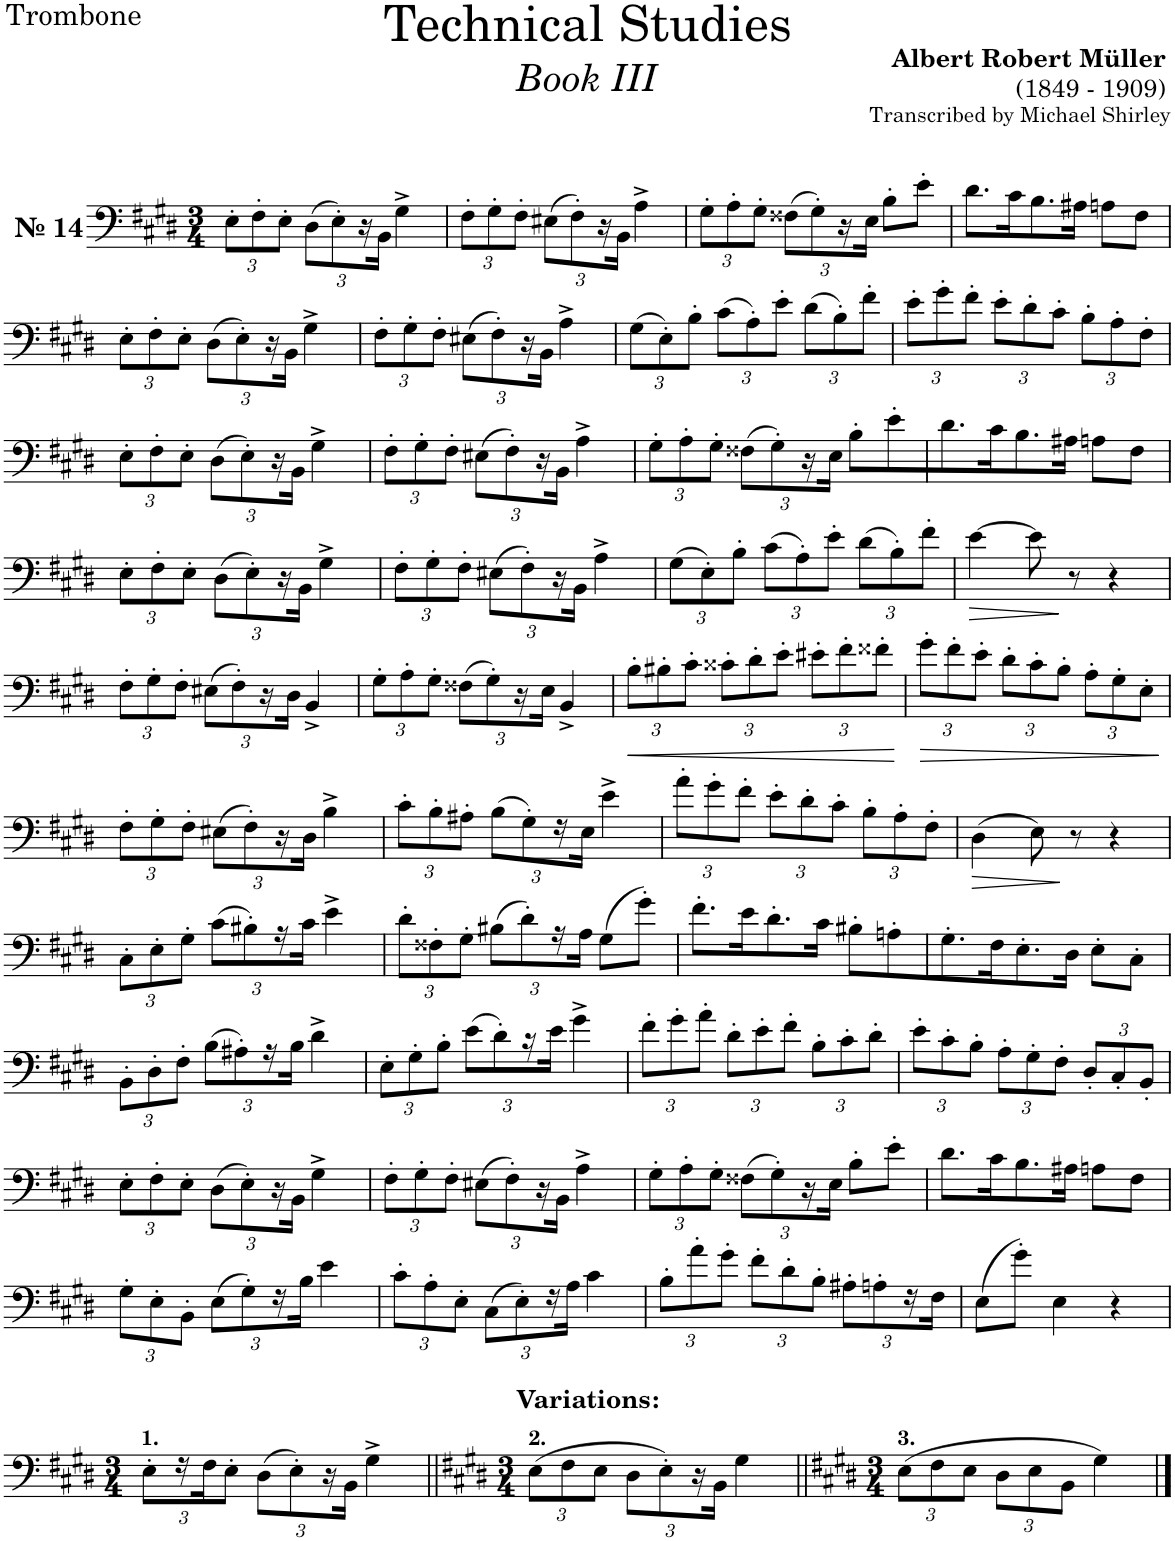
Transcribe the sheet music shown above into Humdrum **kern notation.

**kern	**dynam
*part1	*part1
*staff1	*staff1
*I"Trombone	*
*I'Tbn.	*
*clefF4	*
*k[f#c#g#d#]	*
*M3/4	*
*Xbrackettup	*
=1	=1
!LO:TX:a:B:t=№ 14	!
12E'\L	.
12F#'\	.
12E'\J	.
(12D#\L	.
12E'\)	.
24r	.
24BB\JL	.
4G#^\	.
=2	=2
12F#'\L	.
12G#'\	.
12F#'\J	.
(12E#X\L	.
12F#'\)	.
24r	.
24BB\JL	.
4A^\	.
=3	=3
12G#'\L	.
12A'\	.
12G#'\J	.
(12F##X\L	.
12G#'\)	.
24r	.
24E\JL	.
8B'\L	.
8e'\J	.
=4	=4
8.d#\L	.
16c#\L	.
8.B\	.
16A#X\JL	.
8An\L	.
8F#\J	.
!!LO:LB:g=z
=5	=5
12E'\L	.
12F#'\	.
12E'\J	.
(12D#\L	.
12E'\)	.
24r	.
24BB\JL	.
4G#^\	.
=6	=6
12F#'\L	.
12G#'\	.
12F#'\J	.
(12E#X\L	.
12F#'\)	.
24r	.
24BB\JL	.
4A^\	.
=7	=7
(12G#\L	.
12E'\)	.
12B'\J	.
(12c#\L	.
12A'\)	.
12e'\J	.
(12d#\L	.
12B'\)	.
12f#'\J	.
=8	=8
12e'\L	.
12g#'\	.
12f#'\J	.
12e'\L	.
12d#'\	.
12c#'\J	.
12B'\L	.
12A'\	.
12F#'\J	.
!!LO:LB:g=z
=9	=9
12E'\L	.
12F#'\	.
12E'\J	.
(12D#\L	.
12E'\)	.
24r	.
24BB\JL	.
4G#^\	.
=10	=10
12F#'\L	.
12G#'\	.
12F#'\J	.
(12E#X\L	.
12F#'\)	.
24r	.
24BB\JL	.
4A^\	.
=11	=11
12G#'\L	.
12A'\	.
12G#'\J	.
(12F##X\L	.
12G#'\)	.
24r	.
24E\JL	.
8B'\L	.
8e'\	.
=12	=12
8.d#\	.
16c#\L	.
8.B\	.
16A#X\JL	.
8An\L	.
8F#\J	.
!!LO:LB:g=z
=13	=13
12E'\L	.
12F#'\	.
12E'\J	.
(12D#\L	.
12E'\)	.
24r	.
24BB\JL	.
4G#^\	.
=14	=14
12F#'\L	.
12G#'\	.
12F#'\J	.
(12E#X\L	.
12F#'\)	.
24r	.
24BB\JL	.
4A^\	.
=15	=15
(12G#\L	.
12E'\)	.
12B'\J	.
(12c#\L	.
12A'\)	.
12e'\J	.
(12d#\L	.
12B'\)	.
12f#'\J	.
=16	=16
!	!LO:HP:b
[4e\	>
8e\]	.
8r	]
4r	.
!!LO:LB:g=z
=17	=17
12F#'\L	.
12G#'\	.
12F#'\J	.
(12E#X\L	.
12F#'\)	.
24r	.
24D#\JL	.
4BB^/	.
=18	=18
12G#'\L	.
12A'\	.
12G#'\J	.
(12F##X\L	.
12G#'\)	.
24r	.
24E\JL	.
4BB^/	.
=19	=19
!	!LO:HP:b
12B'\L	<
12B#X'\	.
12c#'\J	.
12c##X'\L	.
12d#'\	.
12e'\J	.
12e#X'\L	.
12f#'\	.
12f##X'\J	.
.	[
=20	=20
!	!LO:HP:b
12g#'\L	>
12f#'\	.
12e'\J	.
12d#'\L	.
12c#'\	.
12B'\J	.
12A'\L	.
12G#'\	.
12E'\J	.
.	]
!!LO:LB:g=z
=21	=21
12F#'\L	.
12G#'\	.
12F#'\J	.
(12E#X\L	.
12F#'\)	.
24r	.
24D#\JL	.
4B^\	.
=22	=22
12c#'\L	.
12B'\	.
12A#X'\J	.
(12B\L	.
12G#'\)	.
24r	.
24E\JL	.
4e^\	.
=23	=23
12a'\L	.
12g#'\	.
12f#'\J	.
12e'\L	.
12d#'\	.
12c#'\J	.
12B'\L	.
12A'\	.
12F#'\J	.
=24	=24
!	!LO:HP:b
(4D#\	>
8E\)	.
8r	]
4r	.
!!LO:LB:g=z
=25	=25
12C#'\L	.
12E'\	.
12G#'\J	.
(12c#\L	.
12B#X'\)	.
24r	.
24c#\JL	.
4e^\	.
=26	=26
12d#'\L	.
12F##X'\	.
12G#'\J	.
(12B#X\L	.
12d#'\)	.
24r	.
24A\JL	.
(8G#\L	.
8g#'\J)	.
=27	=27
8.f#'\L	.
16e\L	.
8.d#'\	.
16c#\JL	.
8B#X'\L	.
8An'\	.
=28	=28
8.G#'\	.
16F#\L	.
8.E'\	.
16D#\JL	.
8E'\L	.
8C#'\J	.
!!LO:LB:g=z
=29	=29
12BB'\L	.
12D#'\	.
12F#'\J	.
(12B\L	.
12A#X'\)	.
24r	.
24B\JL	.
4d#^\	.
=30	=30
12E'\L	.
12G#'\	.
12B'\J	.
(12e\L	.
12d#'\)	.
24r	.
24e\JL	.
4g#^\	.
=31	=31
12f#'\L	.
12g#'\	.
12a'\J	.
12d#'\L	.
12e'\	.
12f#'\J	.
12B'\L	.
12c#'\	.
12d#'\J	.
=32	=32
12e'\L	.
12c#'\	.
12B'\J	.
12A'\L	.
12G#'\	.
12F#'\J	.
12D#'/L	.
12C#'/	.
12BB'/J	.
!!LO:LB:g=z
=33	=33
12E'\L	.
12F#'\	.
12E'\J	.
(12D#\L	.
12E'\)	.
24r	.
24BB\JL	.
4G#^\	.
=34	=34
12F#'\L	.
12G#'\	.
12F#'\J	.
(12E#X\L	.
12F#'\)	.
24r	.
24BB\JL	.
4A^\	.
=35	=35
12G#'\L	.
12A'\	.
12G#'\J	.
(12F##X\L	.
12G#'\)	.
24r	.
24E\JL	.
8B'\L	.
8e'\J	.
=36	=36
8.d#\L	.
16c#\L	.
8.B\	.
16A#X\JL	.
8An\L	.
8F#\J	.
!!LO:LB:g=z
=37	=37
12G#'\L	.
12E'\	.
12BB'\J	.
(12E\L	.
12G#'\)	.
24r	.
24B\JL	.
4e\	.
=38	=38
12c#'\L	.
12A'\	.
12E'\J	.
(12C#\L	.
12E'\)	.
24r	.
24A\JL	.
4c#\	.
=39	=39
12B'\L	.
12a'\	.
12g#'\J	.
12f#'\L	.
12d#'\	.
12B'\J	.
12A#X'\L	.
12An'\	.
24r	.
24F#\JL	.
=40	=40
(8E\L	.
8g#'\J)	.
4E\	.
4r	.
!!LO:LB:g=z
=41	=41
*M3/4	*
!LO:TX:a:B:t=1.	!
12E'\L	.
24r	.
24F#\L	.
12E'\J	.
(12D#\L	.
12E'\)	.
24r	.
24BB\JL	.
4G#^\	.
=42||	=42||
*k[f#c#g#d#]	*
*M3/4	*
!LO:TX:a:B:t=2.	!
(12E\L	.
12F#\	.
12E\J	.
12D#\L	.
12E'\)	.
24r	.
24BB\JL	.
4G#\	.
=43||	=43||
*k[f#c#g#d#]	*
*M3/4	*
!LO:TX:a:B:t=3.	!
(12E\L	.
12F#\	.
12E\J	.
12D#\L	.
12E\	.
12BB\J	.
4G#\)	.
==	==
*-	*-
